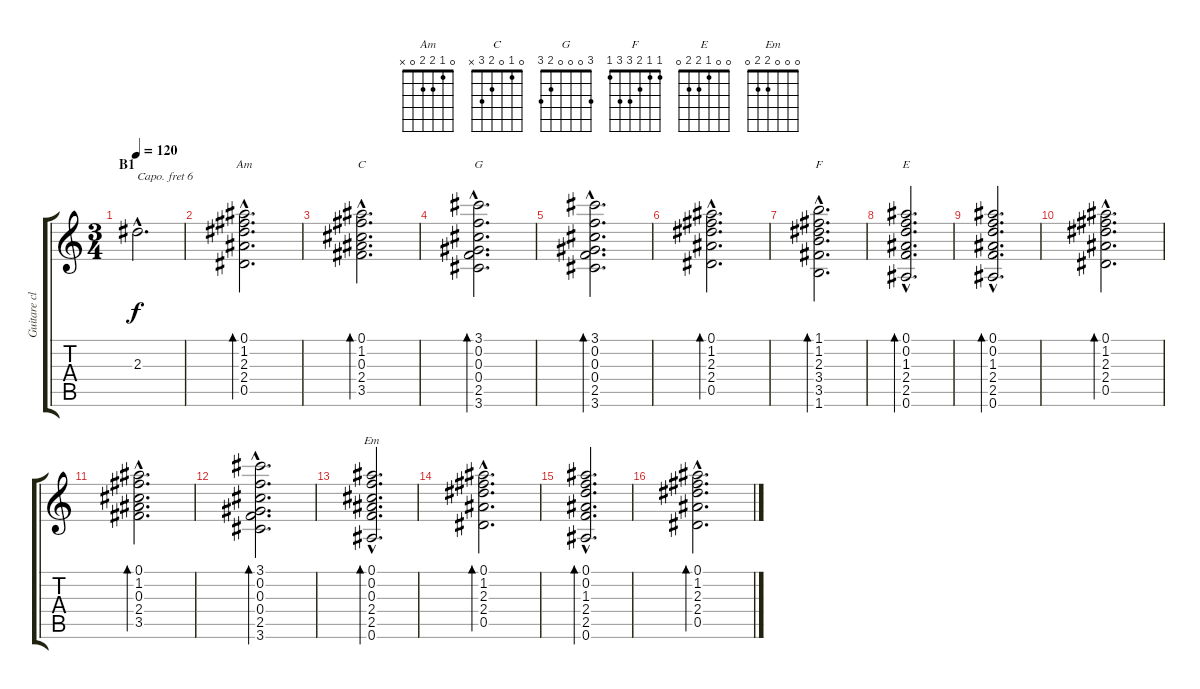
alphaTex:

\track ("Guitare classique (capo+6)" "Guitare cl") {instrument acousticguitarnylon}
\staff {score tabs}
\capo 6
\tuning (E4 B3 G3 D3 A2 E2) {hide}
\chord ("Am" 0 1 2 2 0 x)
\chord ("C" 0 1 0 2 3 x)
\chord ("G" 3 0 0 0 2 3)
\chord ("F" 1 1 2 3 3 1)
\chord ("E" 0 0 1 2 2 0)
\chord ("Em" 0 0 0 2 2 0)
\ts (3 4)
\section ("" "B1")
\tempo 120
\clef g2
\ks c
2.3{hac}.2{d dy f} |
(0.1{hac} 1.2{hac} 2.3{hac} 2.4{hac} 0.5{hac}).2{d bd 60 ch "Am"} |
(0.1{hac} 1.2{hac} 0.3{hac} 2.4{hac} 3.5{hac}).2{d bd 60 ch "C"} |
(3.1{hac} 0.2{hac} 0.3{hac} 0.4{hac} 2.5{hac} 3.6{hac}).2{d bd 60 ch "G"} |
(3.1{hac} 0.2{hac} 0.3{hac} 0.4{hac} 2.5{hac} 3.6{hac}).2{d bd 60} |
(0.1{hac} 1.2{hac} 2.3{hac} 2.4{hac} 0.5{hac}).2{d bd 60} |
(1.1{hac} 1.2{hac} 2.3{hac} 3.4{hac} 3.5{hac} 1.6{hac}).2{d bd 60 ch "F"} |
(0.1{hac} 0.2{hac} 1.3{hac} 2.4{hac} 2.5{hac} 0.6{hac}).2{d bd 60 ch "E"} |
(0.1{hac} 0.2{hac} 1.3{hac} 2.4{hac} 2.5{hac} 0.6{hac}).2{d bd 60} |
(0.1{hac} 1.2{hac} 2.3{hac} 2.4{hac} 0.5{hac}).2{d bd 60} |
(0.1{hac} 1.2{hac} 0.3{hac} 2.4{hac} 3.5{hac}).2{d bd 60} |
(3.1{hac} 0.2{hac} 0.3{hac} 0.4{hac} 2.5{hac} 3.6{hac}).2{d bd 60} |
(0.1{hac} 0.2{hac} 0.3{hac} 2.4{hac} 2.5{hac} 0.6{hac}).2{d bd 60 ch "Em"} |
(0.1{hac} 1.2{hac} 2.3{hac} 2.4{hac} 0.5{hac}).2{d bd 60} |
(0.1{hac} 0.2{hac} 1.3{hac} 2.4{hac} 2.5{hac} 0.6{hac}).2{d bd 60} |
(0.1{hac} 1.2{hac} 2.3{hac} 2.4{hac} 0.5{hac}).2{d bd 60}
